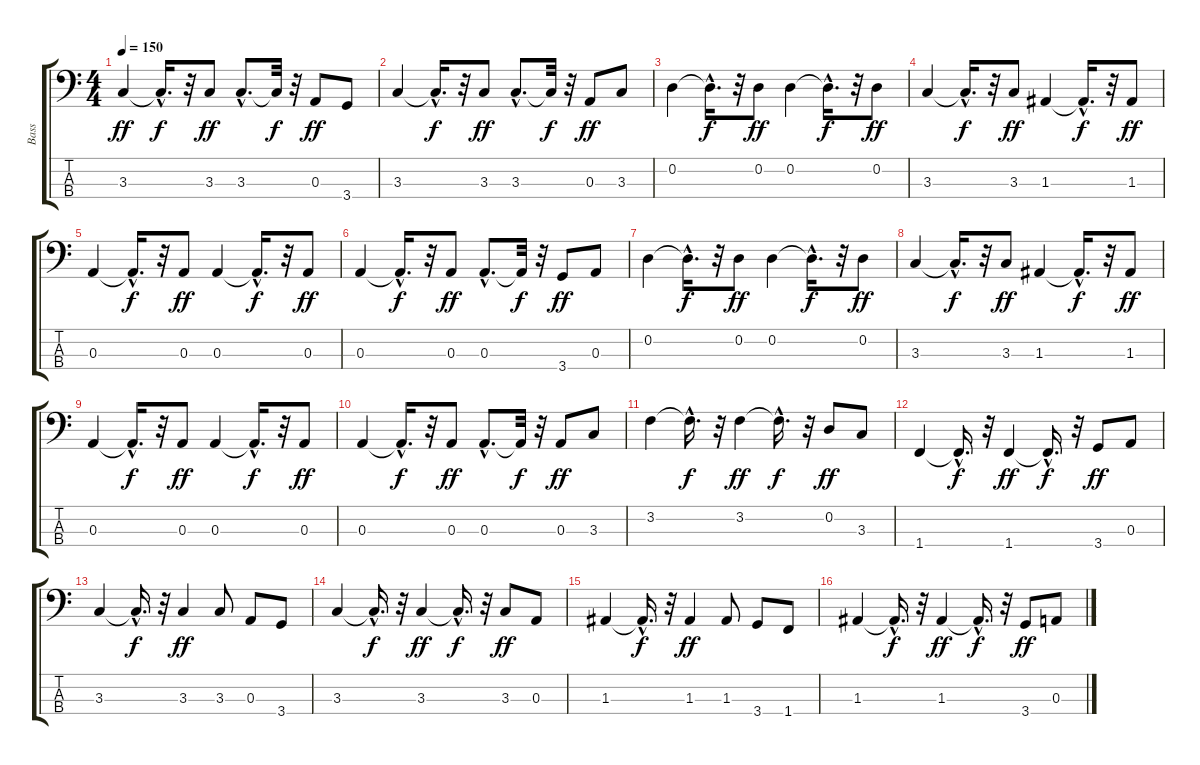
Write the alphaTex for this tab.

\track ("Bass" "Bass") {instrument electricbassfinger}
\staff {score tabs}
\tuning (G2 D2 A1 E1) {hide}
\ts (4 4)
\tempo 150
\clef f4
\ks c
3.3.4{dy ff} 3.3{hac t}.16{d dy f} r.32 3.3.8{dy ff} 3.3{hac}.8{d} 3.3{t}.32{dy f} r.32 0.3.8{dy ff} 3.4.8 |
3.3.4 3.3{hac t}.16{d dy f} r.32 3.3.8{dy ff} 3.3{hac}.8{d} 3.3{t}.32{dy f} r.32 0.3.8{dy ff} 3.3.8 |
0.2.4 0.2{hac t}.16{d dy f} r.32 0.2.8{dy ff} 0.2.4 0.2{hac t}.16{d dy f} r.32 0.2.8{dy ff} |
3.3.4 3.3{hac t}.16{d dy f} r.32 3.3.8{dy ff} 1.3.4 1.3{hac t}.16{d dy f} r.32 1.3.8{dy ff} |
0.3.4 0.3{hac t}.16{d dy f} r.32 0.3.8{dy ff} 0.3.4 0.3{hac t}.16{d dy f} r.32 0.3.8{dy ff} |
0.3.4 0.3{hac t}.16{d dy f} r.32 0.3.8{dy ff} 0.3{hac}.8{d} 0.3{t}.32{dy f} r.32 3.4.8{dy ff} 0.3.8 |
0.2.4 0.2{hac t}.16{d dy f} r.32 0.2.8{dy ff} 0.2.4 0.2{hac t}.16{d dy f} r.32 0.2.8{dy ff} |
3.3.4 3.3{hac t}.16{d dy f} r.32 3.3.8{dy ff} 1.3.4 1.3{hac t}.16{d dy f} r.32 1.3.8{dy ff} |
0.3.4 0.3{hac t}.16{d dy f} r.32 0.3.8{dy ff} 0.3.4 0.3{hac t}.16{d dy f} r.32 0.3.8{dy ff} |
0.3.4 0.3{hac t}.16{d dy f} r.32 0.3.8{dy ff} 0.3{hac}.8{d} 0.3{t}.32{dy f} r.32 0.3.8{dy ff} 3.3.8 |
3.2.4 3.2{hac t}.16{d dy f} r.32 3.2.4{dy ff} 3.2{hac t}.16{d dy f} r.32 0.2.8{dy ff} 3.3.8 |
1.4.4 1.4{hac t}.16{d dy f} r.32 1.4.4{dy ff} 1.4{hac t}.16{d dy f} r.32 3.4.8{dy ff} 0.3.8 |
3.3.4 3.3{hac t}.16{d dy f} r.32 3.3.4{dy ff} 3.3.8 0.3.8 3.4.8 |
3.3.4 3.3{hac t}.16{d dy f} r.32 3.3.4{dy ff} 3.3{hac t}.16{d dy f} r.32 3.3.8{dy ff} 0.3.8 |
1.3.4 1.3{hac t}.16{d dy f} r.32 1.3.4{dy ff} 1.3.8 3.4.8 1.4.8 |
1.3.4 1.3{hac t}.16{d dy f} r.32 1.3.4{dy ff} 1.3{hac t}.16{d dy f} r.32 3.4.8{dy ff} 0.3.8
